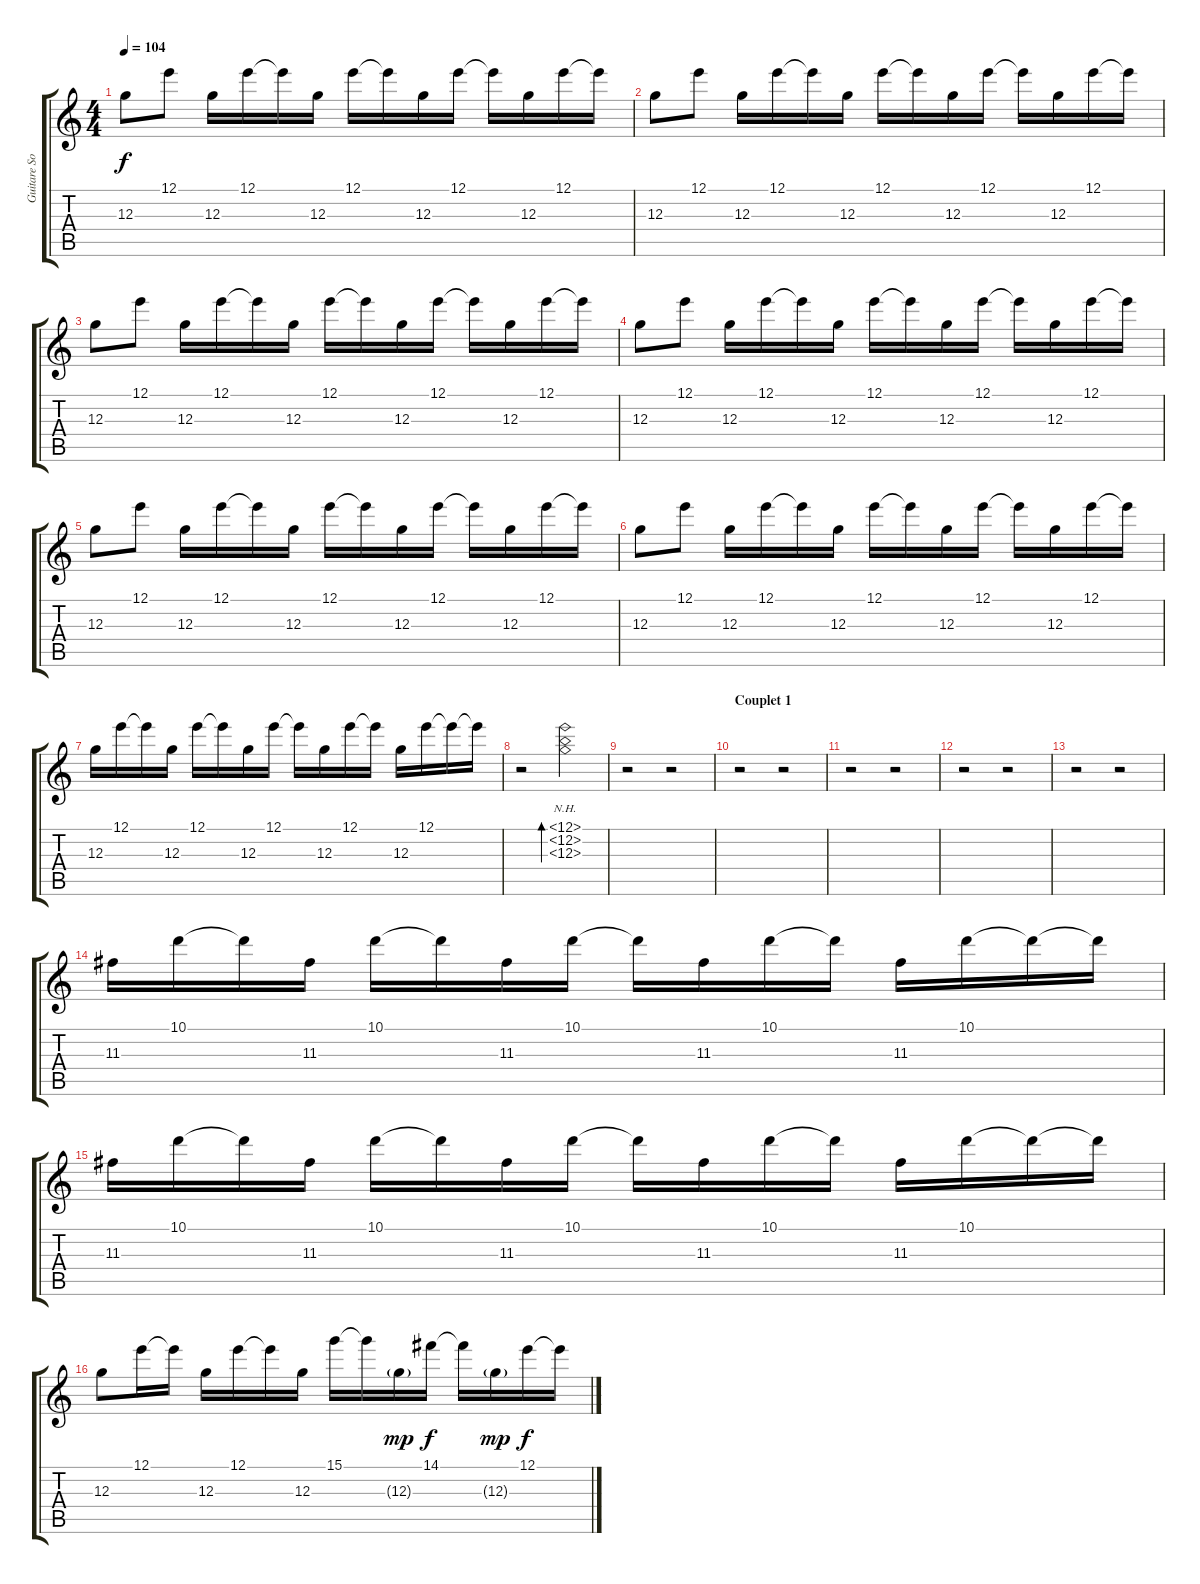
\track ("Guitare Solo" "Guitare So") {instrument acousticguitarnylon}
\staff {score tabs}
\tuning (E4 B3 G3 D3 A2 E2) {hide}
\ts (4 4)
\tempo 104
\clef g2
\ks c
12.3.8{dy f instrument acousticguitarnylon} 12.1.8 12.3.16 12.1.16 12.1{t}.16 12.3.16 12.1.16 12.1{t}.16 12.3.16 12.1.16 12.1{t}.16 12.3.16 12.1.16 12.1{t}.16 |
12.3.8 12.1.8 12.3.16 12.1.16 12.1{t}.16 12.3.16 12.1.16 12.1{t}.16 12.3.16 12.1.16 12.1{t}.16 12.3.16 12.1.16 12.1{t}.16 |
12.3.8 12.1.8 12.3.16 12.1.16 12.1{t}.16 12.3.16 12.1.16 12.1{t}.16 12.3.16 12.1.16 12.1{t}.16 12.3.16 12.1.16 12.1{t}.16 |
12.3.8 12.1.8 12.3.16 12.1.16 12.1{t}.16 12.3.16 12.1.16 12.1{t}.16 12.3.16 12.1.16 12.1{t}.16 12.3.16 12.1.16 12.1{t}.16 |
12.3.8 12.1.8 12.3.16 12.1.16 12.1{t}.16 12.3.16 12.1.16 12.1{t}.16 12.3.16 12.1.16 12.1{t}.16 12.3.16 12.1.16 12.1{t}.16 |
12.3.8 12.1.8 12.3.16 12.1.16 12.1{t}.16 12.3.16 12.1.16 12.1{t}.16 12.3.16 12.1.16 12.1{t}.16 12.3.16 12.1.16 12.1{t}.16 |
12.3.16 12.1.16 12.1{t}.16 12.3.16 12.1.16 12.1{t}.16 12.3.16 12.1.16 12.1{t}.16 12.3.16 12.1.16 12.1{t}.16 12.3.16 12.1.16 12.1{t}.16 12.1{t}.16 |
r.2 (12.1{nh} 12.2{nh} 12.3{nh}).2{bd 240} |
r.2 r.2 |
\section ("" "Couplet 1")
r.2 r.2 |
r.2 r.2 |
r.2 r.2 |
r.2 r.2 |
11.3.16 10.1.16 10.1{t}.16 11.3.16 10.1.16 10.1{t}.16 11.3.16 10.1.16 10.1{t}.16 11.3.16 10.1.16 10.1{t}.16 11.3.16 10.1.16 10.1{t}.16 10.1{t}.16 |
11.3.16 10.1.16 10.1{t}.16 11.3.16 10.1.16 10.1{t}.16 11.3.16 10.1.16 10.1{t}.16 11.3.16 10.1.16 10.1{t}.16 11.3.16 10.1.16 10.1{t}.16 10.1{t}.16 |
12.3.8 12.1.16 12.1{t}.16 12.3.16 12.1.16 12.1{t}.16 12.3.16 15.1.16 15.1{t}.16 12.3{g}.16{dy mp} 14.1.16{dy f} 14.1{t}.16 12.3{g}.16{dy mp} 12.1.16{dy f} 12.1{t}.16
